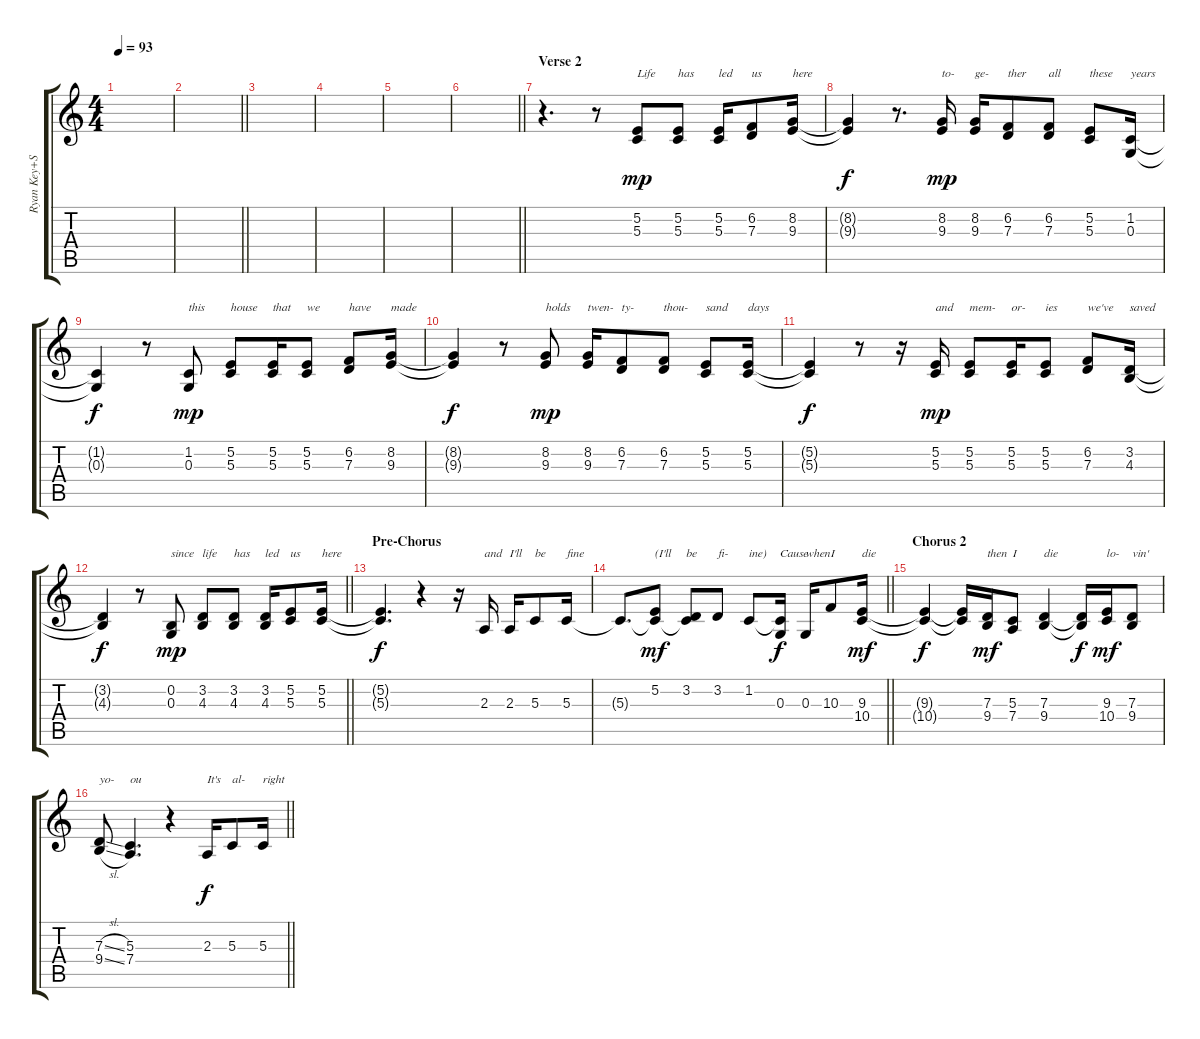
\track ("Ryan Key+Sean Mackin Vocals" "Ryan Key+S") {instrument altosax}
\staff {score tabs}
\tuning (E4 B3 G3 D3 A2 E2) {hide}
\ts (4 4)
\tempo 93
\clef g2
\ks c
|
\barLineRight lightlight
|
|
|
|
\barLineRight lightlight
|
\section ("" "Verse 2")
r.4{d volume 16} r.8 (5.2 5.3).8{txt "Life" dy mp} (5.2 5.3).8{txt "has"} (5.2 5.3).16{txt "led"} (6.2 7.3).8{txt "us"} (8.2 9.3).16{txt "here"} |
(8.2{t} 9.3{t}).4{dy f} r.8{d} (8.2 9.3).16{txt "to-" dy mp} (8.2 9.3).16{txt "ge-"} (6.2 7.3).8{txt "ther"} (6.2 7.3).8{txt "all"} (5.2 5.3).8{txt "these"} (1.2 0.3).16{txt "years"} |
(1.2{t} 0.3{t}).4{dy f} r.8 (1.2 0.3).8{txt "this" dy mp} (5.2 5.3).8{txt "house"} (5.2 5.3).16{txt "that"} (5.2 5.3).8{txt "we"} (6.2 7.3).8{txt "have"} (8.2 9.3).16{txt "made"} |
(8.2{t} 9.3{t}).4{dy f} r.8 (8.2 9.3).8{txt "holds" dy mp} (8.2 9.3).16{txt "twen-"} (6.2 7.3).8{txt "ty-"} (6.2 7.3).8{txt "thou-"} (5.2 5.3).8{txt "sand"} (5.2 5.3).16{txt "days"} |
(5.2{t} 5.3{t}).4{dy f} r.8 r.16 (5.2 5.3).16{txt "and" dy mp} (5.2 5.3).8{txt "mem-"} (5.2 5.3).16{txt "or-"} (5.2 5.3).8{txt "ies"} (6.2 7.3).8{txt "we've"} (3.2 4.3).16{txt "saved"} |
\barLineRight lightlight
(3.2{t} 4.3{t}).4{dy f} r.8 (0.2 0.3).8{txt "since" dy mp} (3.2 4.3).8{txt "life"} (3.2 4.3).8{txt "has"} (3.2 4.3).16{txt "led"} (5.2 5.3).8{txt "us"} (5.2 5.3).16{txt "here"} |
\section ("" "Pre-Chorus")
(5.2{t} 5.3{t}).4{d dy f} r.4 r.16 2.3.16{txt "and"} 2.3.16{txt "I'll"} 5.3.8{txt "be"} 5.3.16{txt "fine"} |
\barLineRight lightlight
5.3{t}.8{d} (5.2 5.3{t}).8{txt "(I'll" dy mf} (3.2 5.3{t}).8{txt "be"} 3.2.8{txt "fi-"} 1.2.8{txt "ine)"} (1.2{t} 0.3).16{txt "Cause" dy f} 0.3.16{txt "when"} 10.3.8{txt "I"} (9.3 10.4).16{txt "die" dy mf} |
\section ("" "Chorus 2")
(9.3{t} 10.4{t}).4{dy f} (9.3{t} 10.4{t}).16 (7.3 9.4).16{txt "then" dy mf} (5.3 7.4).8{txt "I"} (7.3 9.4).4{txt "die"} (7.3{t} 9.4{t}).16{dy f} (9.3 10.4).16{txt "lo-" dy mf} (7.3 9.4).8{txt "vin'"} |
\barLineRight lightlight
(7.3{sl} 9.4{sl}).8{txt "yo-"} (5.3 7.4).4{d txt "ou"} r.4 2.3.16{txt "It's" dy f} 5.3.8{txt "al-"} 5.3.16{txt "right"}
